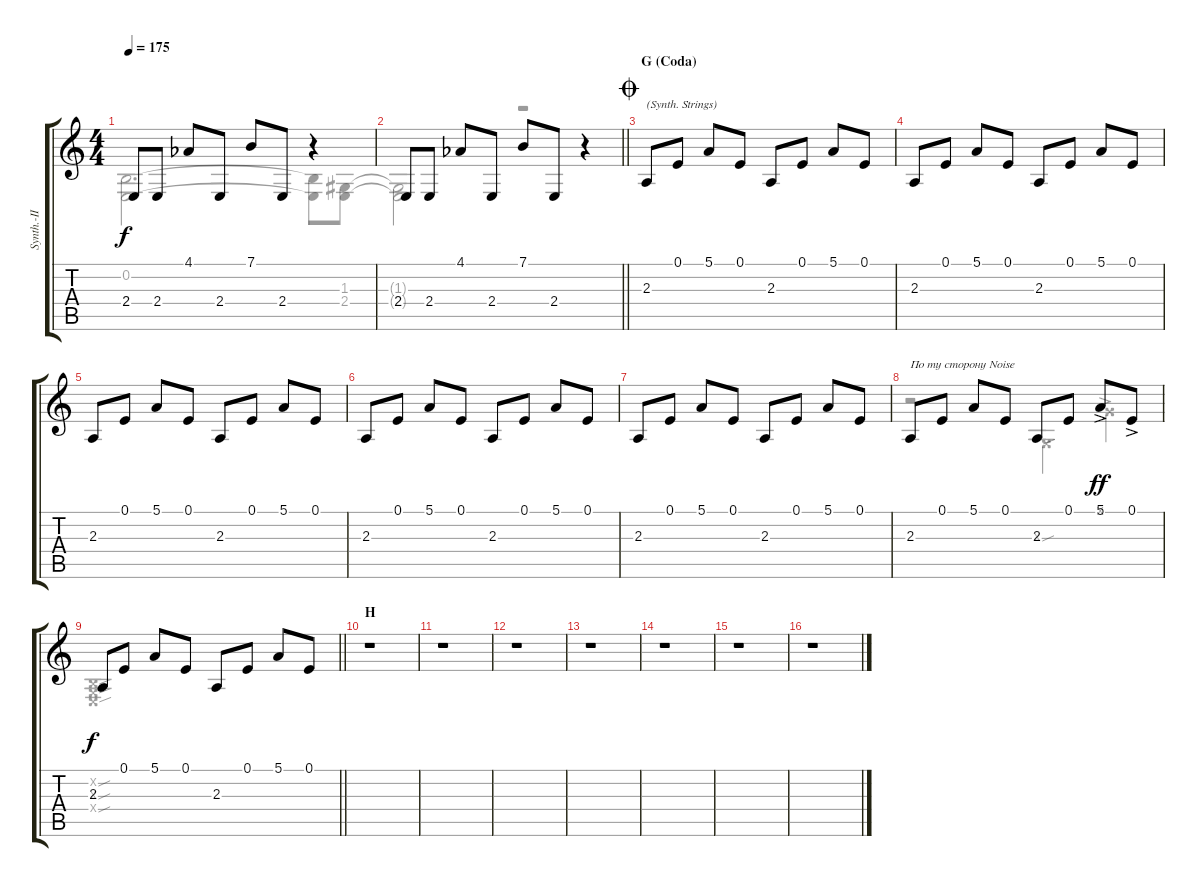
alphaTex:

\track ("Synth.-II" "Synth.-II") {instrument drawbarorgan}
\staff {score tabs}
\tuning (E4 B3 G3 D3 A2 E2) {hide}
\voice
\ts (4 4)
\tempo 175
\clef g2
\ks c
2.4.8{dy f} 2.4.8 4.1{acc b}.8 2.4.8 7.1.8 2.4.8 r.4 |
\barLineRight lightlight
2.4.8 2.4.8 4.1{acc b}.8 2.4.8 7.1.8 2.4.8 r.4 |
\section ("" "G (Coda)")
\jump coda
2.3.8{txt "(Synth. Strings)"} 0.1.8 5.1.8 0.1.8 2.3.8 0.1.8 5.1.8 0.1.8 |
2.3.8 0.1.8 5.1.8 0.1.8 2.3.8 0.1.8 5.1.8 0.1.8 |
2.3.8 0.1.8 5.1.8 0.1.8 2.3.8 0.1.8 5.1.8 0.1.8 |
2.3.8 0.1.8 5.1.8 0.1.8 2.3.8 0.1.8 5.1.8 0.1.8 |
2.3.8 0.1.8 5.1.8 0.1.8 2.3.8 0.1.8 5.1.8 0.1.8 |
2.3.8{txt "По ту сторону Noise"} 0.1.8 5.1.8 0.1.8 2.3.8 0.1.8 5.1{ac}.8{dy ff} 0.1{ac}.8 |
\barLineRight lightlight
2.3.8{dy f} 0.1.8 5.1.8 0.1.8 2.3.8 0.1.8 5.1.8 0.1.8 |
\section ("" "H")
r.1 |
r.1 |
r.1 |
r.1 |
r.1 |
r.1 |
r.1
\voice
\clef g2
\ottava regular
\simile none
\ks c
(0.2 2.4).2{d dy f} (0.2{t} 2.4{t}).8 (1.3 2.4).8 |
\barLineRight lightlight
(1.3{t} 2.4{t}).2 r.2 |
|
|
|
|
|
r.2 0.3{sou x}.4 3.1{ac x}.4{dy ff} |
\barLineRight lightlight
(0.2{sou x} 0.3{sou x} 2.4{sou x}).1{dy f} |
|
|
|
|
|
|
